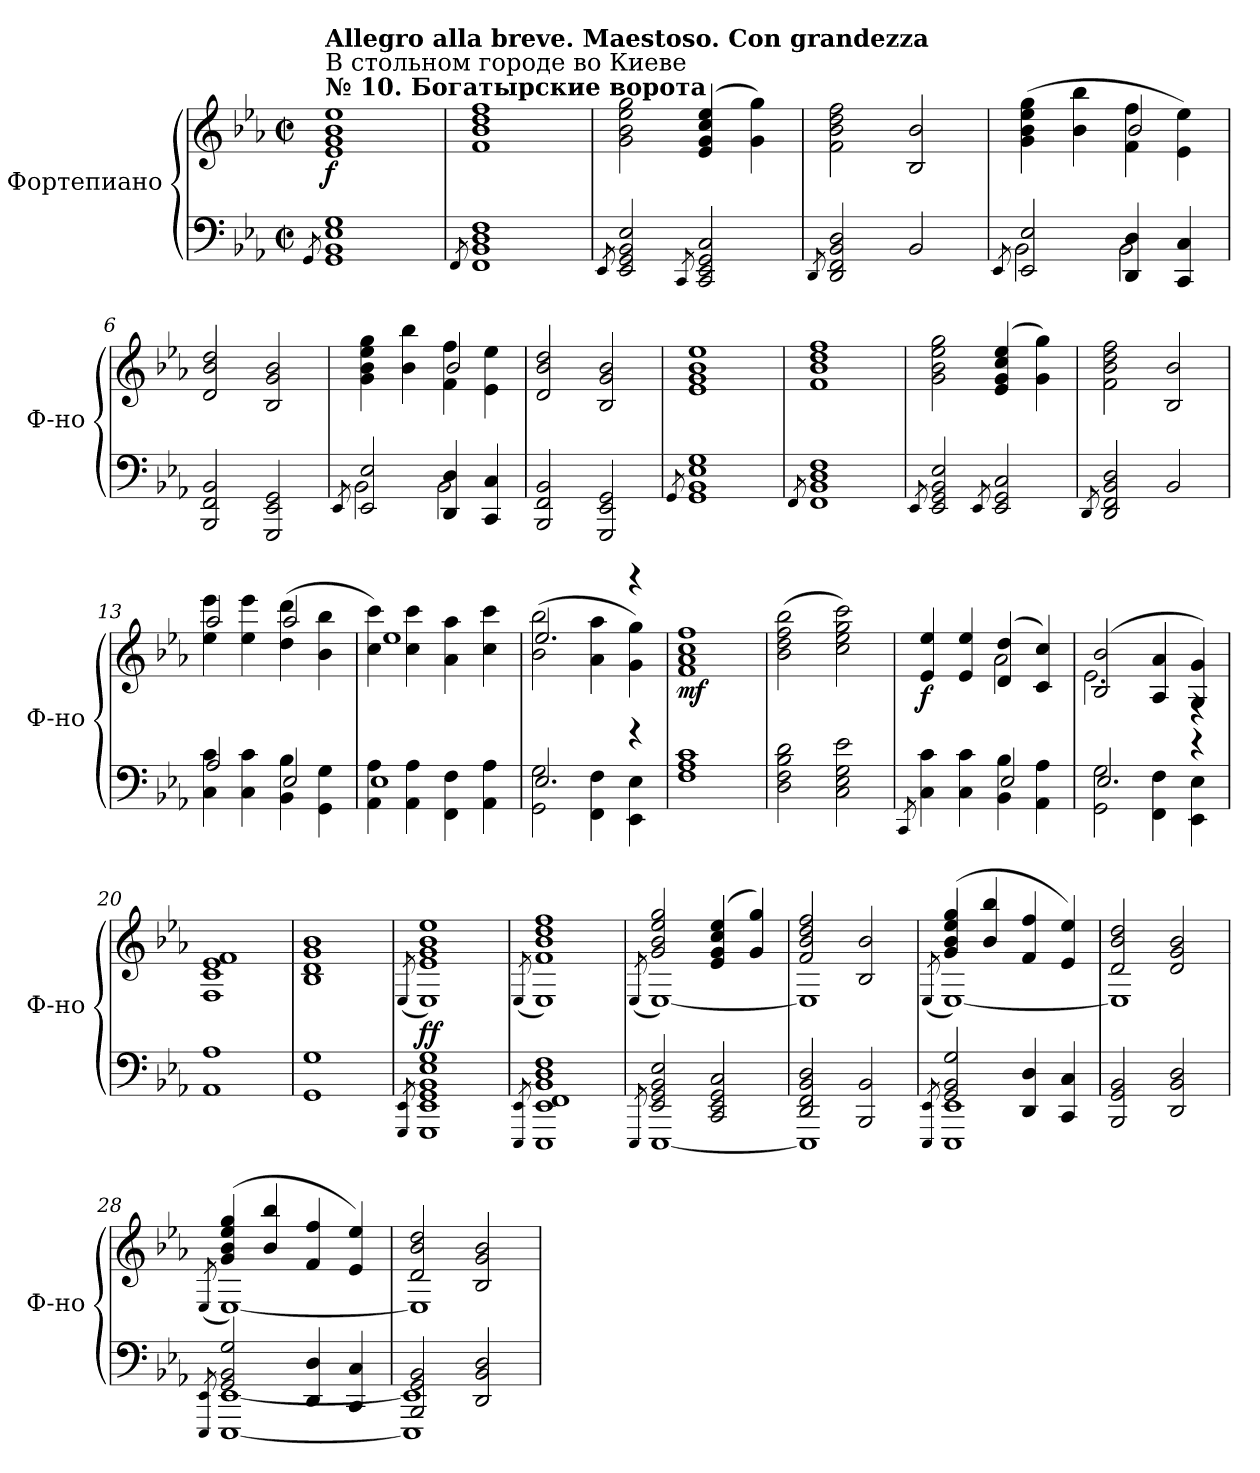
**kern	**kern	**dynam
*part1	*part1	*part1
*staff2	*staff1	*staff1/2
*I"Фортепиано	*	*
*I'Ф-но	*	*
*clefF4	*clefG2	*
*k[b-e-a-]	*k[b-e-a-]	*
*M2/2	*M2/2	*
*met(c|)	*met(c|)	*
*MM120	*MM120	*
=1	=1	=1
8qGG/	.	.
!	!LO:TX:a:B:t=№ 10. Богатырские ворота	!
!	!LO:TX:a:t=В стольном городе во Киеве	!
!	!LO:TX:a:B:t=Allegro alla breve. Maestoso. Con grandezza	!
!	!	!LO:DY:b
1GG 1BB- 1E- 1G	1e- 1g 1b- 1ee-	f
=2	=2	=2
8qFF/	.	.
1FF 1BB- 1D 1F	1f 1b- 1dd 1ff	.
=3	=3	=3
8qEE-/	.	.
2EE-/ 2GG/ 2BB-/ 2E-/	2g\ 2b-\ 2ee-\ 2gg\	.
8qCC/	.	.
2CC/ 2EE-/ 2GG/ 2C/	(4e-/ 4g/ 4cc/ 4ee-/	.
.	4g\ 4gg\)	.
=4	=4	=4
8qDD/	.	.
2DD/ 2FF/ 2BB-/ 2D/	2f\ 2b-\ 2dd\ 2ff\	.
2BB-/	2B-/ 2b-/	.
=5	=5	=5
8qEE-/	.	.
*^	*^	*
2EE-/ 2E-/	2BB-\	(>4g\ 4b-\ 4ee-\ 4gg\	2ryy	.
.	.	4b-\ 4bb-\	.	.
4DD/ 4D/	2BB-\	4f\ 4ff\	2b-/	.
4CC/ 4C/	.	4e-\ 4ee-\)	.	.
*v	*v	*	*	*
*	*v	*v	*
=6	=6	=6
2BBB-/ 2FF/ 2BB-/	2d/ 2b-/ 2dd/	.
2GGG/ 2EE-/ 2GG/	2B-/ 2g/ 2b-/	.
=7	=7	=7
8qEE-/	.	.
*^	*^	*
2EE-/ 2E-/	2BB-\	4g\ 4b-\ 4ee-\ 4gg\	2ryy	.
.	.	4b-\ 4bb-\	.	.
4DD/ 4D/	2BB-\	4f\ 4ff\	2b-/	.
4CC/ 4C/	.	4e-\ 4ee-\	.	.
*v	*v	*	*	*
*	*v	*v	*
=8	=8	=8
2BBB-/ 2FF/ 2BB-/	2d/ 2b-/ 2dd/	.
2GGG/ 2EE-/ 2GG/	2B-/ 2g/ 2b-/	.
!!LO:LB:g=z
=9	=9	=9
8qGG/	.	.
1GG 1BB- 1E- 1G	1e- 1g 1b- 1ee-	.
=10	=10	=10
8qFF/	.	.
1FF 1BB- 1D 1F	1f 1b- 1dd 1ff	.
=11	=11	=11
8qEE-/	.	.
2EE-/ 2GG/ 2BB-/ 2E-/	2g\ 2b-\ 2ee-\ 2gg\	.
8qEE-/	.	.
2EE-/ 2GG/ 2C/	(4e-/ 4g/ 4cc/ 4ee-/	.
.	4g\ 4gg\)	.
=12	=12	=12
8qDD/	.	.
2DD/ 2FF/ 2BB-/ 2D/	2f\ 2b-\ 2dd\ 2ff\	.
2BB-/	2B-/ 2b-/	.
=13	=13	=13
*^	*^	*
4C\ 4c\	2A-/	4ee-\ 4eee-\	2aa-/	.
4C\ 4c\	.	4ee-\ 4eee-\	.	.
4BB-\ 4B-\	2E-/	(>4dd\ 4ddd\	2aa-/	.
4GG\ 4G\	.	4b-\ 4bb-\	.	.
=14	=14	=14	=14	=14
4AA-\ 4A-\	1E-	4cc\ 4ccc\)	1ee-	.
4AA-\ 4A-\	.	4cc\ 4ccc\	.	.
4FF\ 4F\	.	4a-\ 4aa-\	.	.
4AA-\ 4A-\	.	4cc\ 4ccc\	.	.
=15	=15	=15	=15	=15
2GG\ 2G\	2.E-/	(>2b-\ 2bb-\	2.ee-/	.
4FF\ 4F\	.	4a-\ 4aa-\	.	.
4EE-\ 4E-\	4rg	4g\ 4gg\)	4rbbb	.
=16	=16	=16	=16	=16
!	!	!	!	!LO:DY:b
*v	*v	*	*	*
*	*v	*v	*
1F 1A- 1c	1f 1a- 1cc 1ff	mf
!!LO:LB:g=z
=17	=17	=17
2D\ 2F\ 2B-\ 2d\	(2b-\ 2dd\ 2ff\ 2bb-\	.
2C\ 2E-\ 2G\ 2e-\	2cc\ 2ee-\ 2gg\ 2ccc\)	.
=18	=18	=18
8qCC/	.	.
*^	*^	*
!	!	!	!	!LO:DY:b
4C\ 4c\	2ryy	4e-/ 4ee-/	2ryy	f
4C\ 4c\	.	4e-/ 4ee-/	.	.
4BB-\ 4B-\	2E-/	(4d/ 4dd/	2a-\	.
4AA-\ 4A-\	.	4c/ 4cc/)	.	.
=19	=19	=19	=19	=19
2GG\ 2G\	2.E-/	(2B-/ 2b-/	2.e-\	.
4FF\ 4F\	.	4A-/ 4a-/	.	.
4EE-\ 4E-\	4re	4G/ 4g/)	4rF	.
=20	=20	=20	=20	=20
!LO:TX:a:i:t=cresc.	!	!	!	!
*v	*v	*	*	*
*	*v	*v	*
1AA- 1A-	1F 1c 1e- 1f	.
=21	=21	=21
1GG 1G	1B- 1d 1g 1b-	.
=22	=22	=22
8qGGG/ 8qEE-/	(8qE-/	.
!	!	!LO:DY:b
1GGG 1EE- 1GG 1BB- 1E- 1G	1E- 1e- 1g 1b- 1ee-)	ff
=23	=23	=23
8qEEE-/ 8qEE-/	(8qE-/	.
1EEE- 1EE- 1FF 1BB- 1D 1F	1E- 1f 1b- 1dd 1ff)	.
=24	=24	=24
*^	*^	*
.	8qEEE-/	.	(8qE-/	.
2EE-/ 2GG/ 2BB-/ 2E-/	[1EEE-	2g/ 2b-/ 2ee-/ 2gg/	[1E-)	.
2CC/ 2EE-/ 2GG/ 2C/	.	(4e-/ 4g/ 4cc/ 4ee-/	.	.
.	.	4g/ 4gg/)	.	.
=25	=25	=25	=25	=25
2DD/ 2FF/ 2BB-/ 2D/	1EEE-]	2f/ 2b-/ 2dd/ 2ff/	1E-]	.
2BBB-/ 2BB-/	.	2B-/ 2b-/	.	.
!!LO:LB:g=z	!!
=26	=26	=26	=26	=26
.	8qEEE-/ 8qEE-/	.	(8qE-/	.
2GG/ 2BB-/ 2G/	1EEE- 1EE-	(4g/ 4b-/ 4ee-/ 4gg/	[1E-)	.
.	.	4b-/ 4bb-/	.	.
4DD/ 4D/	.	4f/ 4ff/	.	.
4CC/ 4C/	.	4e-/ 4ee-/)	.	.
*v	*v	*	*	*
=27	=27	=27	=27
2BBB-/ 2GG/ 2BB-/	2d/ 2b-/ 2dd/	1E-]	.
2DD/ 2BB-/ 2D/	2d/ 2g/ 2b-/	.	.
=28	=28	=28	=28
*^	*	*	*
.	8qEEE-/ 8qEE-/	.	(8qE-/	.
2GG/ 2BB-/ 2G/	[1EEE- [1EE-	(4g/ 4b-/ 4ee-/ 4gg/	[1E-)	.
.	.	4b-/ 4bb-/	.	.
4DD/ 4D/	.	4f/ 4ff/	.	.
4CC/ 4C/	.	4e-/ 4ee-/)	.	.
=29	=29	=29	=29	=29
2BBB-/ 2GG/ 2BB-/	1EEE-] 1EE-]	2d/ 2b-/ 2dd/	1E-]	.
2DD/ 2BB-/ 2D/	.	2B-/ 2g/ 2b-/	.	.
*v	*v	*	*	*
*	*v	*v	*
=	=	=
*-	*-	*-
